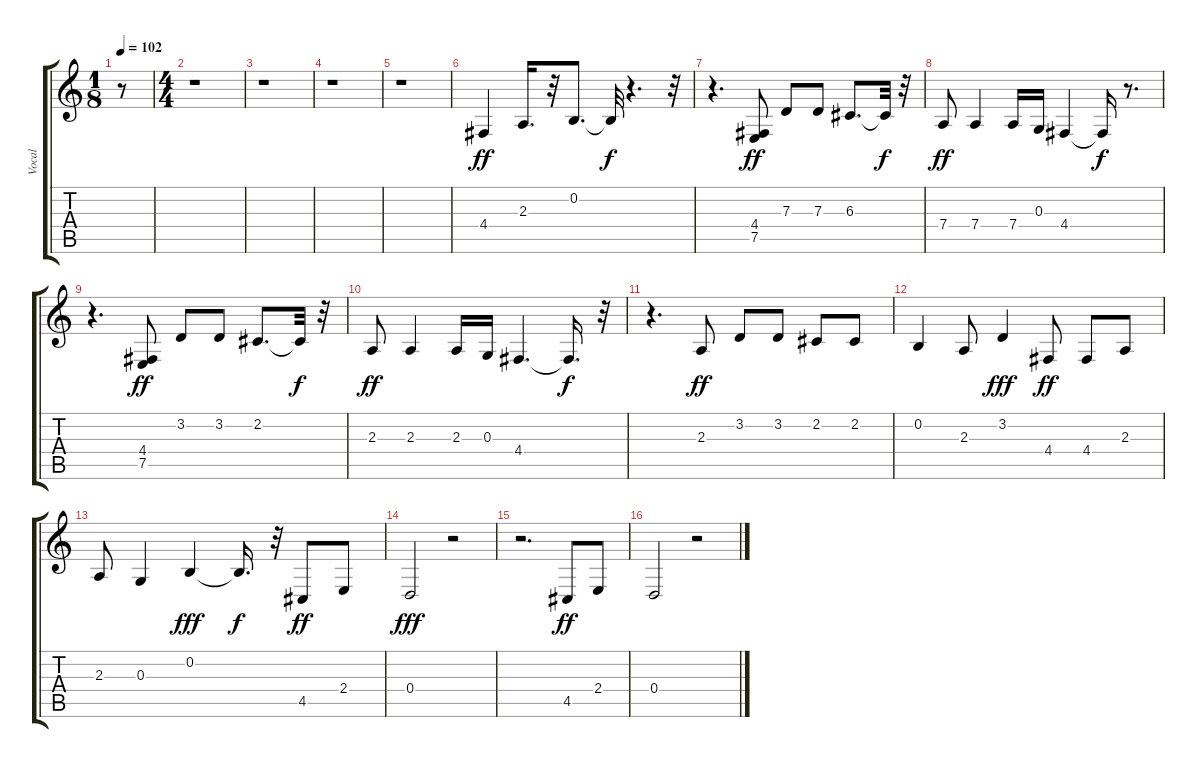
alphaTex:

\track ("Vocal" "Vocal") {instrument lead6voice}
\staff {score tabs}
\tuning (E4 B3 G3 D3 A2 E2) {hide}
\ts (1 8)
\tempo 102
\clef g2
\ks c
r.8{dy ff instrument lead6voice} |
\ts (4 4)
r.1 |
r.1 |
r.1 |
r.1 |
4.4.4 2.3.16{d} r.32 0.2.8{d} 0.2{t}.32{dy f} r.4{d} r.32 |
r.4{d} (4.4 7.5).8{dy ff} 7.3.8 7.3.8 6.3.8{d} 6.3{t}.32{dy f} r.32 |
7.4.8{dy ff} 7.4.4 7.4.16 0.3.16 4.4.4 4.4{t}.16{dy f} r.8{d} |
r.4{d} (4.4 7.5).8{dy ff} 3.2.8 3.2.8 2.2.8{d} 2.2{t}.32{dy f} r.32 |
2.3.8{dy ff} 2.3.4 2.3.16 0.3.16 4.4.4{d} 4.4{t}.16{d dy f} r.32 |
r.4{d} 2.3.8{dy ff} 3.2.8 3.2.8 2.2.8 2.2.8 |
0.2.4 2.3.8 3.2.4{dy fff} 4.4.8{dy ff} 4.4.8 2.3.8 |
2.3.8 0.3.4 0.2.4{dy fff} 0.2{t}.16{d dy f} r.32 4.5.8{dy ff} 2.4.8 |
0.4.2{dy fff} r.2 |
r.2{d} 4.5.8{dy ff} 2.4.8 |
0.4.2 r.2
